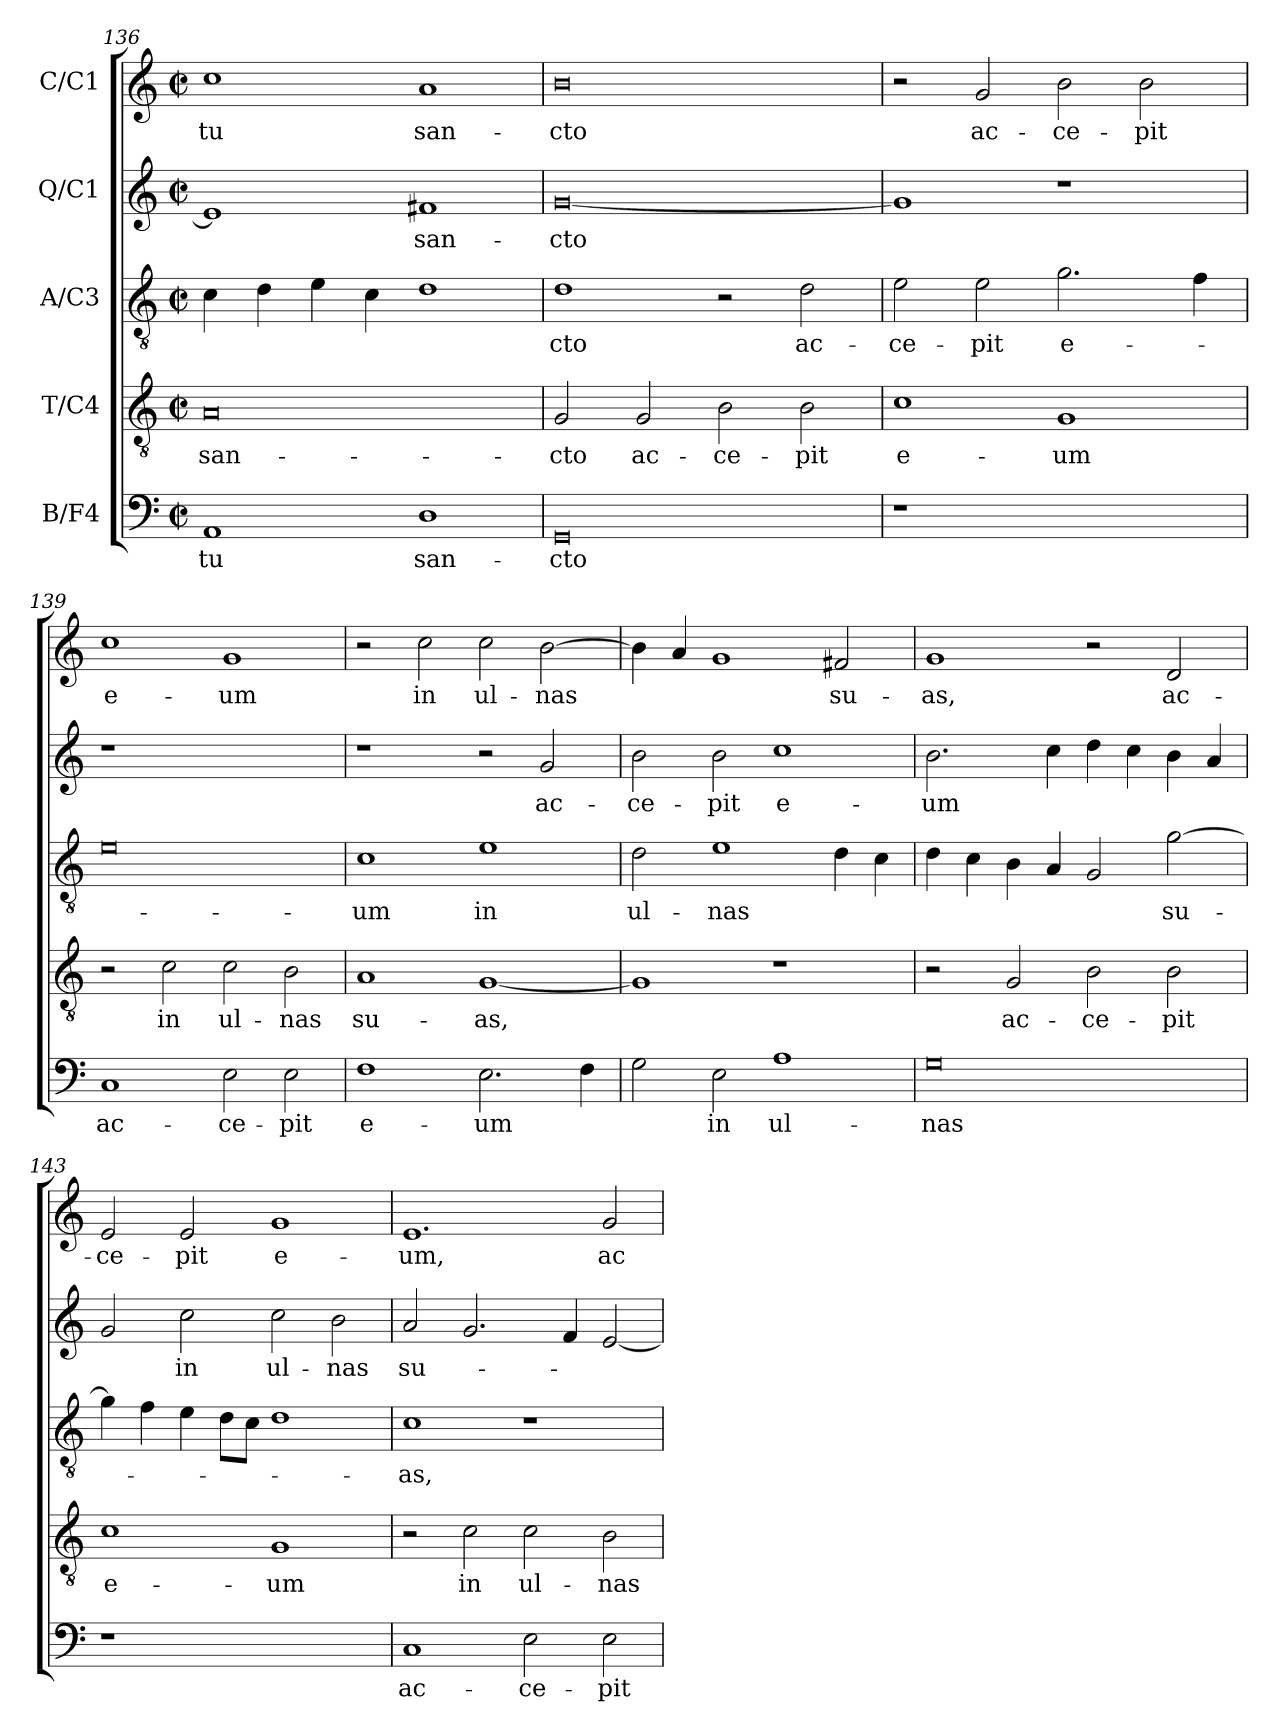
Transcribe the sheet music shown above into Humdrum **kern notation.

**kern	**text	**kern	**text	**kern	**text	**kern	**text	**kern	**text
*part5	*part5	*part4	*part4	*part3	*part3	*part2	*part2	*part1	*part1
*staff5	*staff5	*staff4	*staff4	*staff3	*staff3	*staff2	*staff2	*staff1	*staff1
*I"B/F4	*	*I"T/C4	*	*I"A/C3	*	*I"Q/C1	*	*I"C/C1	*
*clefF4	*	*clefGv2	*	*clefGv2	*	*clefG2	*	*clefG2	*
*k[]	*	*k[]	*	*k[]	*	*k[]	*	*k[]	*
*C:	*	*C:	*	*C:	*	*C:	*	*C:	*
*M2/2	*	*M2/2	*	*M2/2	*	*M2/2	*	*M2/2	*
*met(c|)	*	*met(c|)	*	*met(c|)	*	*met(c|)	*	*met(c|)	*
=136	=136	=136	=136	=136	=136	=136	=136	=136	=136
!	!LO:LY:b	!	!LO:LY:b	!	!	!	!	!	!LO:LY:b
1AA	-tu	0A	san-	4c\	.	1e]	.	1cc	-tu
.	.	.	.	4d\	.	.	.	.	.
.	.	.	.	4e\	.	.	.	.	.
.	.	.	.	4c\	.	.	.	.	.
!	!LO:LY:b	!	!	!	!	!	!LO:LY:b	!	!LO:LY:b
1D	san-	.	.	1d	.	1f#X	san-	1a	san-
=137	=137	=137	=137	=137	=137	=137	=137	=137	=137
!	!LO:LY:b	!	!LO:LY:b	!	!LO:LY:b	!	!LO:LY:b	!	!LO:LY:b
0GG	-cto	2G/	-cto	1d	-cto	[0g	-cto	0b	-cto
!	!	!	!LO:LY:b	!	!	!	!	!	!
.	.	2G/	ac-	.	.	.	.	.	.
!	!	!	!LO:LY:b	!	!	!	!	!	!
.	.	2B\	-ce-	2r	.	.	.	.	.
!	!	!	!LO:LY:b	!	!LO:LY:b	!	!	!	!
.	.	2B\	-pit	2d\	ac-	.	.	.	.
=138	=138	=138	=138	=138	=138	=138	=138	=138	=138
!	!	!	!LO:LY:b	!	!LO:LY:b	!	!	!	!
1r	.	1c	e-	2e\	-ce-	1g]	.	2r	.
!	!	!	!	!	!LO:LY:b	!	!	!	!LO:LY:b
.	.	.	.	2e\	-pit	.	.	2g/	ac-
!	!	!	!LO:LY:b	!	!LO:LY:b	!	!	!	!LO:LY:b
1ryy	.	1G	-um	2.g\	e-	1r	.	2b\	-ce-
!	!	!	!	!	!	!	!	!	!LO:LY:b
.	.	.	.	.	.	.	.	2b\	-pit
.	.	.	.	4f\	.	.	.	.	.
!!LO:LB:g=z
=139	=139	=139	=139	=139	=139	=139	=139	=139	=139
!	!LO:LY:b	!	!	!	!	!	!	!	!LO:LY:b
1C	ac-	2r	.	0e	.	1r	.	1cc	e-
!	!	!	!LO:LY:b	!	!	!	!	!	!
.	.	2c\	in	.	.	.	.	.	.
!	!LO:LY:b	!	!LO:LY:b	!	!	!	!	!	!LO:LY:b
2E\	-ce-	2c\	ul-	.	.	1ryy	.	1g	-um
!	!LO:LY:b	!	!LO:LY:b	!	!	!	!	!	!
2E\	-pit	2B\	-nas	.	.	.	.	.	.
=140	=140	=140	=140	=140	=140	=140	=140	=140	=140
!	!LO:LY:b	!	!LO:LY:b	!	!LO:LY:b	!	!	!	!
1F	e-	1A	su-	1c	-um	1r	.	2r	.
!	!	!	!	!	!	!	!	!	!LO:LY:b
.	.	.	.	.	.	.	.	2cc\	in
!	!LO:LY:b	!	!LO:LY:b	!	!LO:LY:b	!	!	!	!LO:LY:b
2.E\	-um	[1G	-as,	1e	in	2r	.	2cc\	ul-
!	!	!	!	!	!	!	!LO:LY:b	!	!LO:LY:b
.	.	.	.	.	.	2g/	ac-	[2b\	-nas
4F\	.	.	.	.	.	.	.	.	.
=141	=141	=141	=141	=141	=141	=141	=141	=141	=141
!	!	!	!	!	!LO:LY:b	!	!LO:LY:b	!	!
2G\	.	1G]	.	2d\	ul-	2b\	-ce-	4b\]	.
.	.	.	.	.	.	.	.	4a/	.
!	!LO:LY:b	!	!	!	!LO:LY:b	!	!LO:LY:b	!	!
2E\	in	.	.	1e	-nas	2b\	-pit	1g	.
!	!LO:LY:b	!	!	!	!	!	!LO:LY:b	!	!
1A	ul-	1r	.	.	.	1cc	e-	.	.
!	!	!	!	!	!	!	!	!	!LO:LY:b
.	.	.	.	4d\	.	.	.	2f#X/	su-
.	.	.	.	4c\	.	.	.	.	.
=142	=142	=142	=142	=142	=142	=142	=142	=142	=142
!	!LO:LY:b	!	!	!	!	!	!LO:LY:b	!	!LO:LY:b
0G	-nas	2r	.	4d\	.	2.b\	-um	1g	-as,
.	.	.	.	4c\	.	.	.	.	.
!	!	!	!LO:LY:b	!	!	!	!	!	!
.	.	2G/	ac-	4B\	.	.	.	.	.
.	.	.	.	4A/	.	4cc\	.	.	.
!	!	!	!LO:LY:b	!	!	!	!	!	!
.	.	2B\	-ce-	2G/	.	4dd\	.	2r	.
.	.	.	.	.	.	4cc\	.	.	.
!	!	!	!LO:LY:b	!	!LO:LY:b	!	!	!	!LO:LY:b
.	.	2B\	-pit	[2g\	su-	4b\	.	2d/	ac-
.	.	.	.	.	.	4a/	.	.	.
=143	=143	=143	=143	=143	=143	=143	=143	=143	=143
!	!	!	!LO:LY:b	!	!	!	!	!	!LO:LY:b
1r	.	1c	e-	4g\]	.	2g/	.	2e/	-ce-
.	.	.	.	4f\	.	.	.	.	.
!	!	!	!	!	!	!	!LO:LY:b	!	!LO:LY:b
.	.	.	.	4e\	.	2cc\	in	2e/	-pit
.	.	.	.	8d\L	.	.	.	.	.
.	.	.	.	8c\J	.	.	.	.	.
!	!	!	!LO:LY:b	!	!	!	!LO:LY:b	!	!LO:LY:b
1ryy	.	1G	-um	1d	.	2cc\	ul-	1g	e-
!	!	!	!	!	!	!	!LO:LY:b	!	!
.	.	.	.	.	.	2b\	-nas	.	.
=144	=144	=144	=144	=144	=144	=144	=144	=144	=144
!	!LO:LY:b	!	!	!	!LO:LY:b	!	!LO:LY:b	!	!LO:LY:b
1C	ac-	2r	.	1c	-as,	2a/	su-	1.e	-um,
!	!	!	!LO:LY:b	!	!	!	!	!	!
.	.	2c\	in	.	.	2.g/	.	.	.
!	!LO:LY:b	!	!LO:LY:b	!	!	!	!	!	!
2E\	-ce-	2c\	ul-	1r	.	.	.	.	.
.	.	.	.	.	.	4f/	.	.	.
!	!LO:LY:b	!	!LO:LY:b	!	!	!	!	!	!LO:LY:b
2E\	-pit	2B\	-nas	.	.	[2e/	.	2g/	ac-
=	=	=	=	=	=	=	=	=	=
*-	*-	*-	*-	*-	*-	*-	*-	*-	*-
